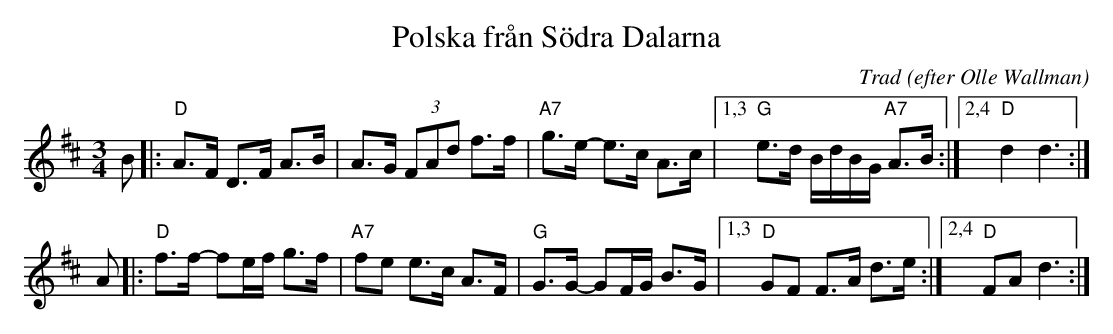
X:1
T: Polska från Södra Dalarna
C: Trad
O: efter Olle Wallman
M: 3/4
L: 1/8
K: D
B \
|: "D"A>F D>F A>B | A>G (3FAd f>f | "A7"g>e- e>c A>c |1,3 "G"e>d B/d/B/G/ "A7"A>B :|2,4 "D"d2 d3 :|
A \
|: "D"f>f- fe/f/ g>f | "A7"fe e>c A>F | "G"G>G- GF/G/ B>G |1,3 "D"GF F>A d>e :|2,4 "D"FA d3 :|
